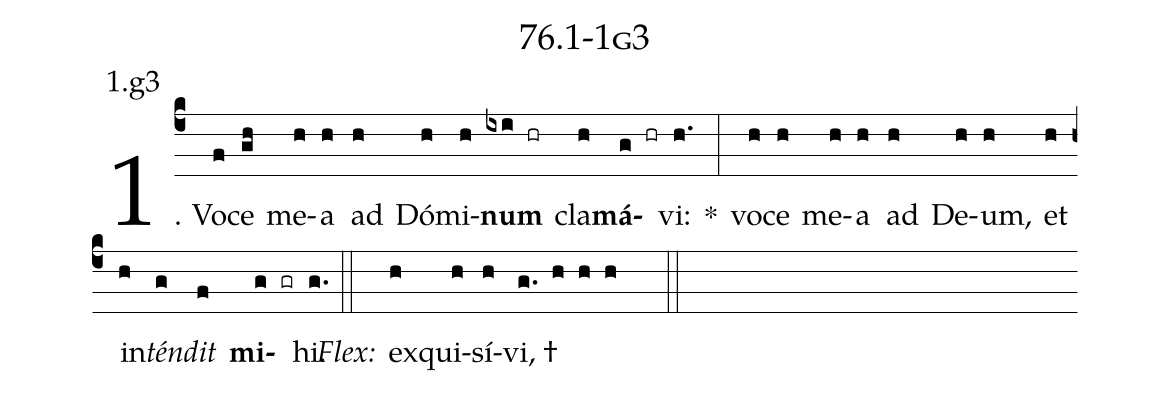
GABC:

name: 76.1-1g3;
annotation: 1.g3;
%%
(c4)1. Vo(f)ce(gh) me(h)a(h) ad(h) Dó(h)mi(h)<b>num</b>(ixi hr) cla(h)<b>má</b>(g hr)vi:(h.) *(:) vo(h)ce(h) me(h)a(h) ad(h) De(h)um,(h) et(h) in(h)<i>tén</i>(g)<i>dit</i>(f) <b>mi</b>(g gr)hi.(g.) (::)
<i>Flex:</i>()  ex(h)qui(h)sí(h)vi, †(g. h h h  ::)
